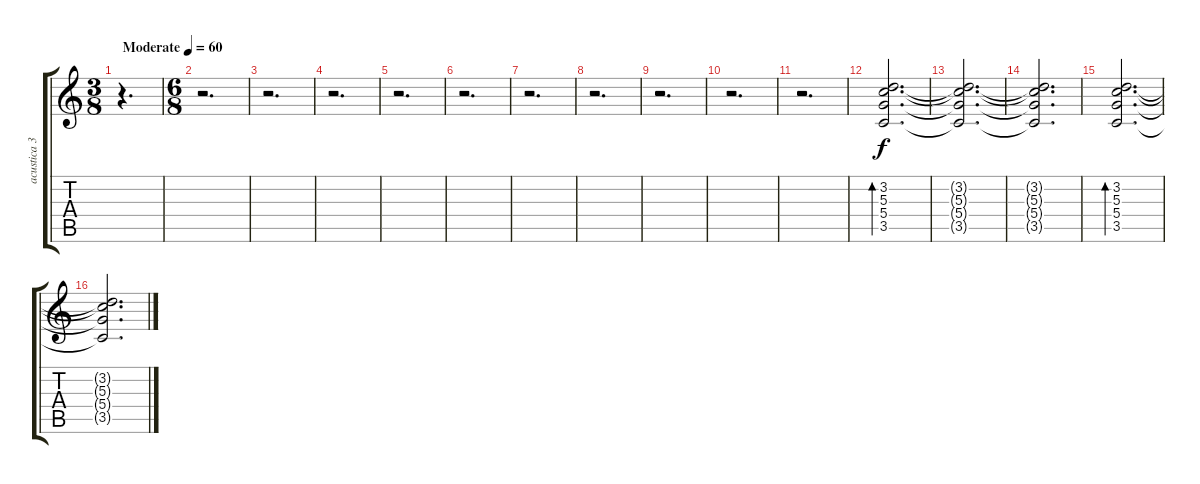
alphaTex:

\track ("acustica 3" "acustica 3") {instrument acousticguitarnylon}
\staff {score tabs}
\tuning (E4 B3 G3 D3 A2 E2) {hide}
\ts (3 8)
\tempo (60 "Moderate")
\clef g2
\ks c
r.4{d dy f instrument acousticguitarnylon} |
\ts (6 8)
r.2{d} |
r.2{d} |
r.2{d} |
r.2{d} |
r.2{d} |
r.2{d} |
r.2{d} |
r.2{d} |
r.2{d} |
r.2{d} |
(3.2 5.3 5.4 3.5).2{d bd 240} |
(3.2{t} 5.3{t} 5.4{t} 3.5{t}).2{d} |
(3.2{t} 5.3{t} 5.4{t} 3.5{t}).2{d} |
(3.2 5.3 5.4 3.5).2{d bd 240} |
(3.2{t} 5.3{t} 5.4{t} 3.5{t}).2{d}
